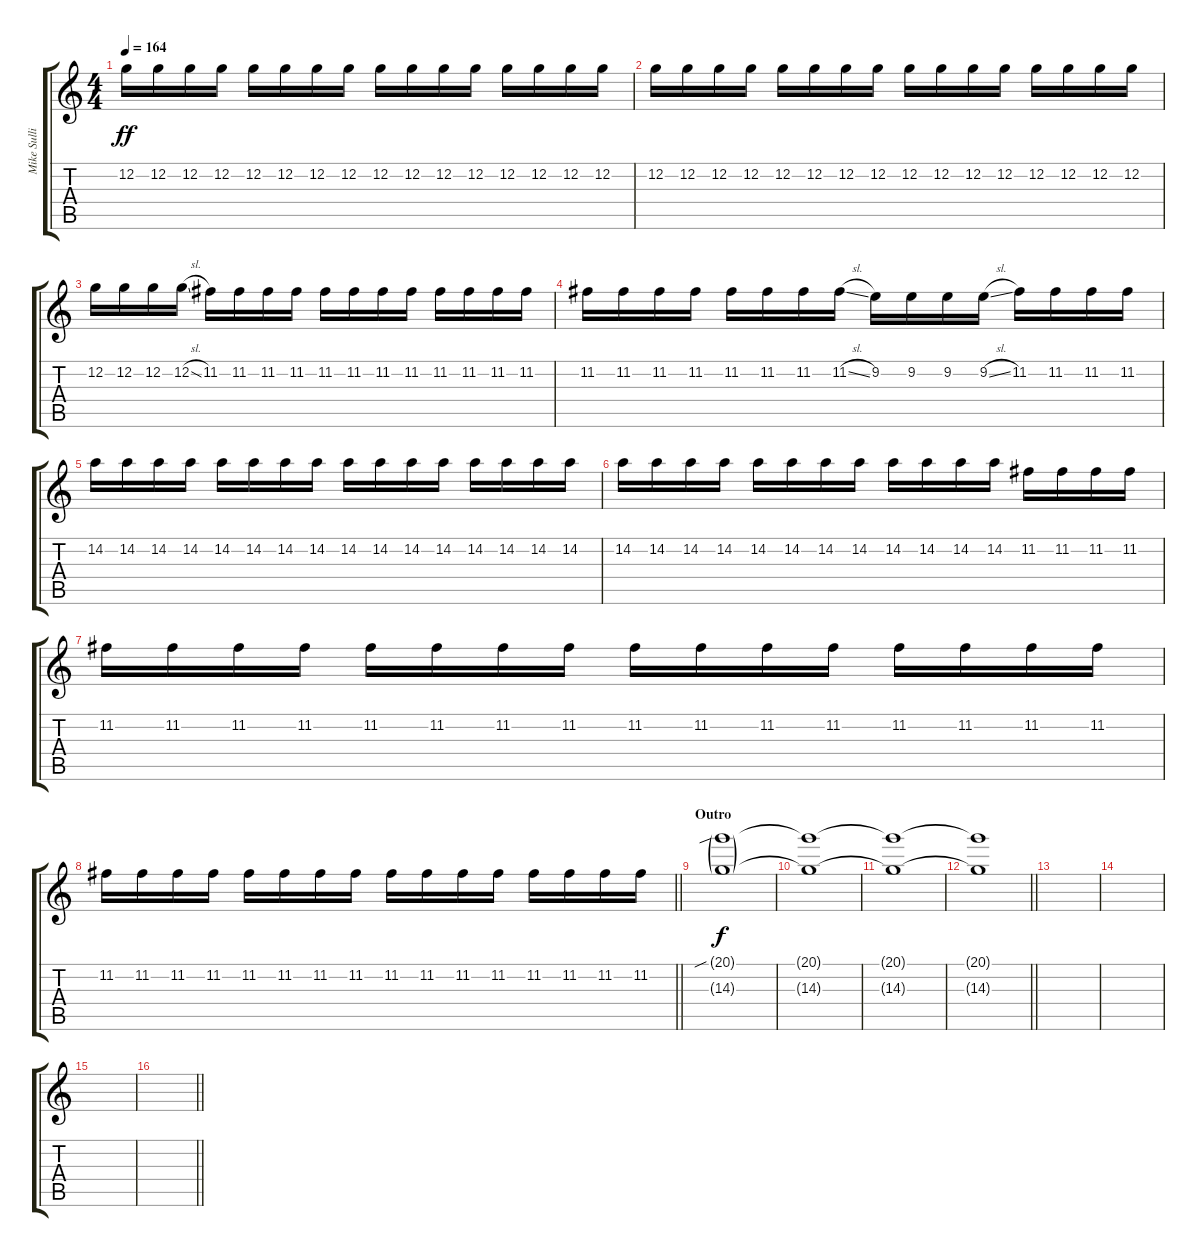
\track ("Mike Sullivan" "Mike Sulli") {instrument distortionguitar}
\staff {score tabs}
\tuning (B3 G3 F3 C3 Gb2 B1) {hide}
\ts (4 4)
\section ("" "")
\tempo 164
\clef g2
\ks c
12.2.16{dy ff} 12.2.16 12.2.16 12.2.16 12.2.16 12.2.16 12.2.16 12.2.16 12.2.16 12.2.16 12.2.16 12.2.16 12.2.16 12.2.16 12.2.16 12.2.16 |
12.2.16 12.2.16 12.2.16 12.2.16 12.2.16 12.2.16 12.2.16 12.2.16 12.2.16 12.2.16 12.2.16 12.2.16 12.2.16 12.2.16 12.2.16 12.2.16 |
12.2.16 12.2.16 12.2.16 12.2{sl}.16 11.2.16 11.2.16 11.2.16 11.2.16 11.2.16 11.2.16 11.2.16 11.2.16 11.2.16 11.2.16 11.2.16 11.2.16 |
11.2.16 11.2.16 11.2.16 11.2.16 11.2.16 11.2.16 11.2.16 11.2{sl}.16 9.2.16 9.2.16 9.2.16 9.2{sl}.16 11.2.16 11.2.16 11.2.16 11.2.16 |
14.2.16 14.2.16 14.2.16 14.2.16 14.2.16 14.2.16 14.2.16 14.2.16 14.2.16 14.2.16 14.2.16 14.2.16 14.2.16 14.2.16 14.2.16 14.2.16 |
14.2.16 14.2.16 14.2.16 14.2.16 14.2.16 14.2.16 14.2.16 14.2.16 14.2.16 14.2.16 14.2.16 14.2.16 11.2.16 11.2.16 11.2.16 11.2.16 |
11.2.16 11.2.16 11.2.16 11.2.16 11.2.16 11.2.16 11.2.16 11.2.16 11.2.16 11.2.16 11.2.16 11.2.16 11.2.16 11.2.16 11.2.16 11.2.16 |
\barLineRight lightlight
11.2.16 11.2.16 11.2.16 11.2.16 11.2.16 11.2.16 11.2.16 11.2.16 11.2.16 11.2.16 11.2.16 11.2.16 11.2.16 11.2.16 11.2.16 11.2.16 |
\section ("" "Outro")
(20.1{sib g} 14.3{g}).1{dy f volume 4} |
(20.1{t} 14.3{t}).1 |
(20.1{t} 14.3{t}).1 |
\barLineRight lightlight
(20.1{t} 14.3{t}).1 |
\section ("" "")
|
|
|
\barLineRight lightlight
